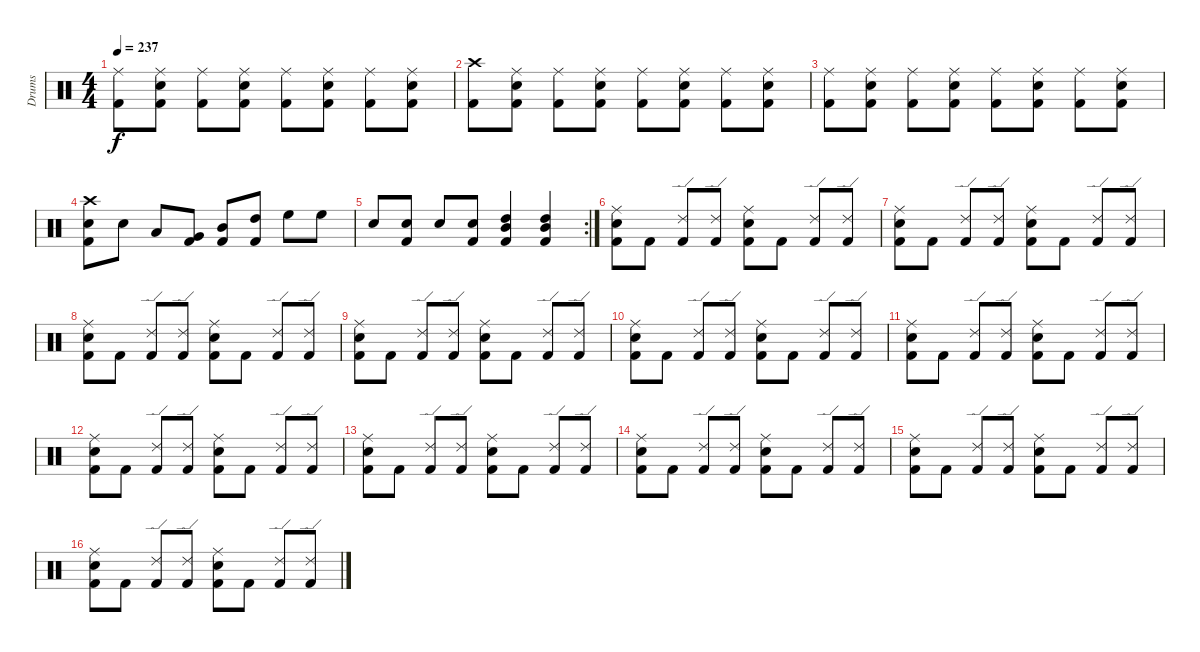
\track ("Drums" "Drums") {instrument percussion}
\staff {score}
\articulation defaults
\ts (4 4)
\tempo 237
\clef neutral
\ks c
("Ride (middle)" "Kick (hit) 2").8{dy f} ("Ride (middle)" "Snare (hit) 2" "Kick (hit) 2").8 ("Ride (middle)" "Kick (hit) 2").8 ("Ride (middle)" "Snare (hit) 2" "Kick (hit) 2").8 ("Ride (middle)" "Kick (hit) 2").8 ("Ride (middle)" "Snare (hit) 2" "Kick (hit) 2").8 ("Ride (middle)" "Kick (hit) 2").8 ("Ride (middle)" "Snare (hit) 2" "Kick (hit) 2").8 |
("Crash high (hit)" "Kick (hit) 2").8 ("Ride (middle)" "Snare (hit) 2" "Kick (hit) 2").8 ("Ride (middle)" "Kick (hit) 2").8 ("Ride (middle)" "Snare (hit) 2" "Kick (hit) 2").8 ("Ride (middle)" "Kick (hit) 2").8 ("Ride (middle)" "Snare (hit) 2" "Kick (hit) 2").8 ("Ride (middle)" "Kick (hit) 2").8 ("Ride (middle)" "Snare (hit) 2" "Kick (hit) 2").8 |
("Ride (middle)" "Kick (hit) 2").8 ("Ride (middle)" "Snare (hit) 2" "Kick (hit) 2").8 ("Ride (middle)" "Kick (hit) 2").8 ("Ride (middle)" "Snare (hit) 2" "Kick (hit) 2").8 ("Ride (middle)" "Kick (hit) 2").8 ("Ride (middle)" "Snare (hit) 2" "Kick (hit) 2").8 ("Ride (middle)" "Kick (hit) 2").8 ("Ride (middle)" "Snare (hit) 2" "Kick (hit) 2").8 |
("Crash high (hit)" "Snare (hit) 2" "Kick (hit) 2").8 "Snare (hit) 2".8 "Low Floor Tom (hit)".8 ("Very Low Tom (hit)" "Kick (hit) 2").8 ("Mid Tom (hit)" "Kick (hit) 2").8 ("High Tom (hit)" "Kick (hit) 2").8 "High Floor Tom (hit)".8 "High Floor Tom (hit)".8 |
\rc 2 "Snare (hit) 2".8
("Snare (hit) 2" "Kick (hit) 2").8 "Snare (hit) 2".8 ("Snare (hit) 2" "Kick (hit) 2").8 ("High Tom (hit)" "Mid Tom (hit)" "Kick (hit) 2").4 ("High Tom (hit)" "Mid Tom (hit)" "Kick (hit) 2").4 |
("Ride (middle)" "Snare (hit) 2" "Kick (hit) 2").8 "Kick (hit) 2".8 ("Ride (edge) 2" "Kick (hit) 2").8 ("Ride (edge) 2" "Kick (hit) 2").8 ("Ride (middle)" "Snare (hit) 2" "Kick (hit) 2").8 "Kick (hit) 2".8 ("Ride (edge) 2" "Kick (hit) 2").8 ("Ride (edge) 2" "Kick (hit) 2").8 |
("Ride (middle)" "Snare (hit) 2" "Kick (hit) 2").8 "Kick (hit) 2".8 ("Ride (edge) 2" "Kick (hit) 2").8 ("Ride (edge) 2" "Kick (hit) 2").8 ("Ride (middle)" "Snare (hit) 2" "Kick (hit) 2").8 "Kick (hit) 2".8 ("Ride (edge) 2" "Kick (hit) 2").8 ("Ride (edge) 2" "Kick (hit) 2").8 |
("Ride (middle)" "Snare (hit) 2" "Kick (hit) 2").8 "Kick (hit) 2".8 ("Ride (edge) 2" "Kick (hit) 2").8 ("Ride (edge) 2" "Kick (hit) 2").8 ("Ride (middle)" "Snare (hit) 2" "Kick (hit) 2").8 "Kick (hit) 2".8 ("Ride (edge) 2" "Kick (hit) 2").8 ("Ride (edge) 2" "Kick (hit) 2").8 |
("Ride (middle)" "Snare (hit) 2" "Kick (hit) 2").8 "Kick (hit) 2".8 ("Ride (edge) 2" "Kick (hit) 2").8 ("Ride (edge) 2" "Kick (hit) 2").8 ("Ride (middle)" "Snare (hit) 2" "Kick (hit) 2").8 "Kick (hit) 2".8 ("Ride (edge) 2" "Kick (hit) 2").8 ("Ride (edge) 2" "Kick (hit) 2").8 |
("Ride (middle)" "Snare (hit) 2" "Kick (hit) 2").8 "Kick (hit) 2".8 ("Ride (edge) 2" "Kick (hit) 2").8 ("Ride (edge) 2" "Kick (hit) 2").8 ("Ride (middle)" "Snare (hit) 2" "Kick (hit) 2").8 "Kick (hit) 2".8 ("Ride (edge) 2" "Kick (hit) 2").8 ("Ride (edge) 2" "Kick (hit) 2").8 |
("Ride (middle)" "Snare (hit) 2" "Kick (hit) 2").8 "Kick (hit) 2".8 ("Ride (edge) 2" "Kick (hit) 2").8 ("Ride (edge) 2" "Kick (hit) 2").8 ("Ride (middle)" "Snare (hit) 2" "Kick (hit) 2").8 "Kick (hit) 2".8 ("Ride (edge) 2" "Kick (hit) 2").8 ("Ride (edge) 2" "Kick (hit) 2").8 |
("Ride (middle)" "Snare (hit) 2" "Kick (hit) 2").8 "Kick (hit) 2".8 ("Ride (edge) 2" "Kick (hit) 2").8 ("Ride (edge) 2" "Kick (hit) 2").8 ("Ride (middle)" "Snare (hit) 2" "Kick (hit) 2").8 "Kick (hit) 2".8 ("Ride (edge) 2" "Kick (hit) 2").8 ("Ride (edge) 2" "Kick (hit) 2").8 |
("Ride (middle)" "Snare (hit) 2" "Kick (hit) 2").8 "Kick (hit) 2".8 ("Ride (edge) 2" "Kick (hit) 2").8 ("Ride (edge) 2" "Kick (hit) 2").8 ("Ride (middle)" "Snare (hit) 2" "Kick (hit) 2").8 "Kick (hit) 2".8 ("Ride (edge) 2" "Kick (hit) 2").8 ("Ride (edge) 2" "Kick (hit) 2").8 |
("Ride (middle)" "Snare (hit) 2" "Kick (hit) 2").8 "Kick (hit) 2".8 ("Ride (edge) 2" "Kick (hit) 2").8 ("Ride (edge) 2" "Kick (hit) 2").8 ("Ride (middle)" "Snare (hit) 2" "Kick (hit) 2").8 "Kick (hit) 2".8 ("Ride (edge) 2" "Kick (hit) 2").8 ("Ride (edge) 2" "Kick (hit) 2").8 |
("Ride (middle)" "Snare (hit) 2" "Kick (hit) 2").8 "Kick (hit) 2".8 ("Ride (edge) 2" "Kick (hit) 2").8 ("Ride (edge) 2" "Kick (hit) 2").8 ("Ride (middle)" "Snare (hit) 2" "Kick (hit) 2").8 "Kick (hit) 2".8 ("Ride (edge) 2" "Kick (hit) 2").8 ("Ride (edge) 2" "Kick (hit) 2").8 |
("Ride (middle)" "Snare (hit) 2" "Kick (hit) 2").8 "Kick (hit) 2".8 ("Ride (edge) 2" "Kick (hit) 2").8 ("Ride (edge) 2" "Kick (hit) 2").8 ("Ride (middle)" "Snare (hit) 2" "Kick (hit) 2").8 "Kick (hit) 2".8 ("Ride (edge) 2" "Kick (hit) 2").8 ("Ride (edge) 2" "Kick (hit) 2").8
